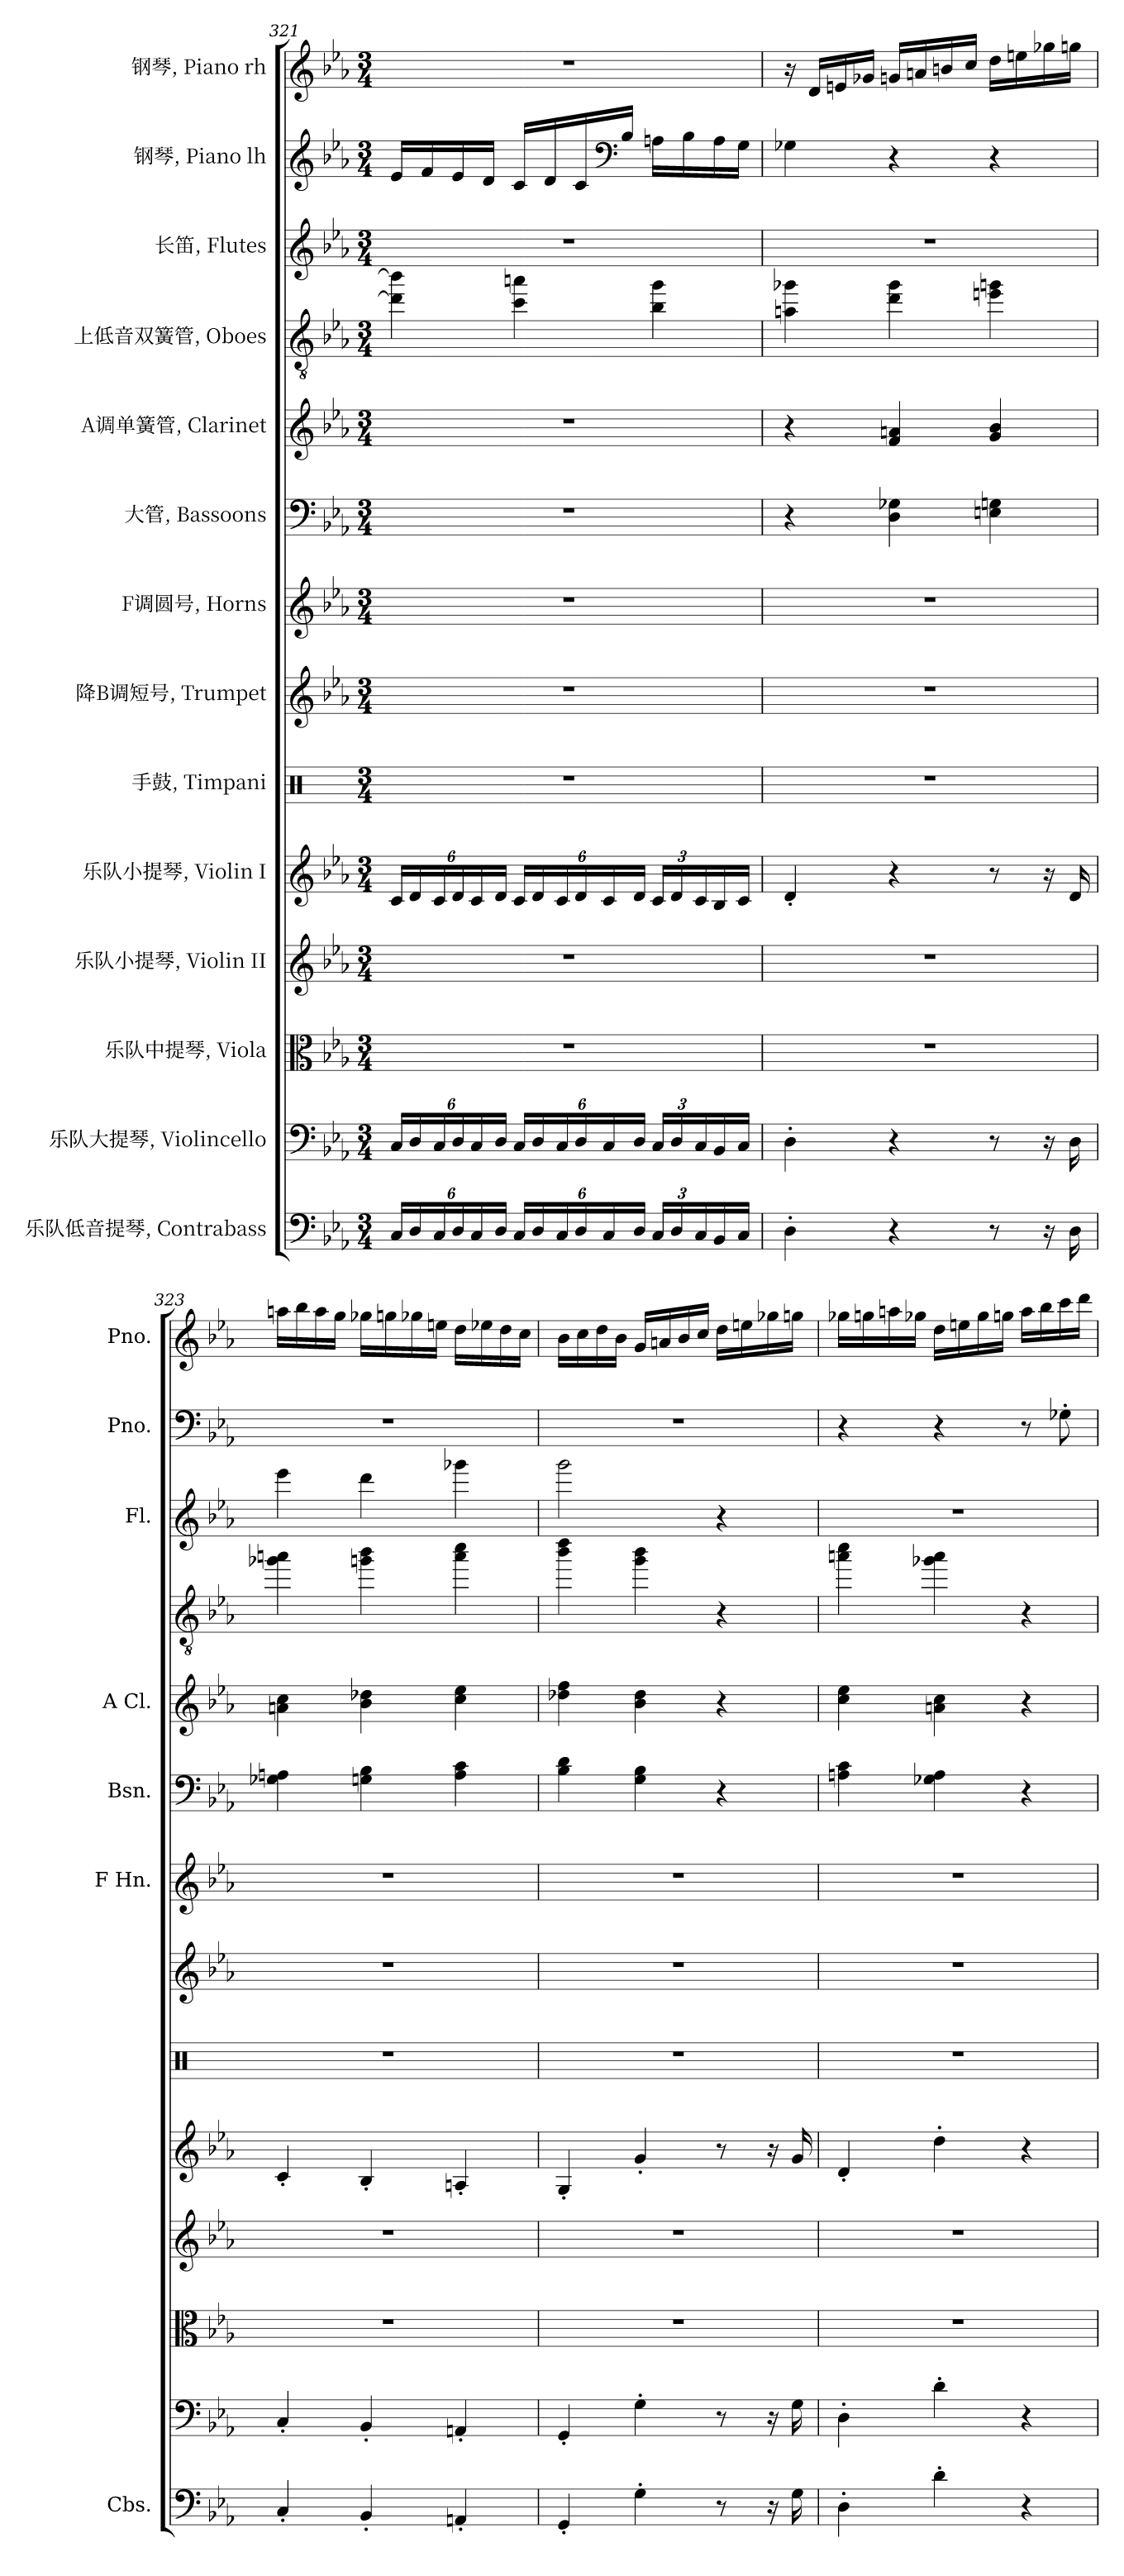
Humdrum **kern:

**kern	**kern	**kern	**kern	**kern	**kern	**kern	**kern	**kern	**kern	**kern	**kern	**kern	**kern
*part14	*part13	*part12	*part11	*part10	*part9	*part8	*part7	*part6	*part5	*part4	*part3	*part2	*part1
*staff14	*staff13	*staff12	*staff11	*staff10	*staff9	*staff8	*staff7	*staff6	*staff5	*staff4	*staff3	*staff2	*staff1
*I"乐队低音提琴, Contrabass	*I"乐队大提琴, Violincello	*I"乐队中提琴, Viola	*I"乐队小提琴, Violin II	*I"乐队小提琴, Violin I	*I"手鼓, Timpani	*I"降B调短号, Trumpet	*I"F调圆号, Horns	*I"大管, Bassoons	*I"A调单簧管, Clarinet	*I"上低音双簧管, Oboes	*I"长笛, Flutes	*I"钢琴, Piano lh	*I"钢琴, Piano rh
*I'Cbs.	*	*	*	*	*	*	*I'F Hn.	*I'Bsn.	*I'A Cl.	*	*I'Fl.	*I'Pno.	*I'Pno.
*clefF4	*clefF4	*clefC3	*clefG2	*clefG2	*clefX	*clefG2	*clefG2	*clefF4	*clefG2	*clefGv2	*clefG2	*clefG2	*clefG2
*ITrd7c12	*	*	*	*	*	*ITrd1c2	*ITrd4c7	*	*ITrd2c3	*	*	*	*
*k[b-e-a-]	*k[b-e-a-]	*k[b-e-a-]	*k[b-e-a-]	*k[b-e-a-]	*k[]	*k[b-e-a-d-g-]	*k[b-e-a-d-]	*k[b-e-a-]	*k[]	*k[b-e-a-]	*k[b-e-a-]	*k[b-e-a-]	*k[b-e-a-]
*M3/4	*M3/4	*M3/4	*M3/4	*M3/4	*M3/4	*M3/4	*M3/4	*M3/4	*M3/4	*M3/4	*M3/4	*M3/4	*M3/4
*Xbrackettup	*Xbrackettup	*	*	*Xbrackettup	*	*	*	*	*	*	*	*	*
=321	=321	=321	=321	=321	=321	=321	=321	=321	=321	=321	=321	=321	=321
24CC/LL	24C/LL	2.r	2.r	24c/LL	2.r	2.r	2.r	2.r	2.r	4dd-\] 4bb-\]	2.r	16e-/LL	2.r
24DD/	24D/	.	.	24d/	.	.	.	.	.	.	.	.	.
.	.	.	.	.	.	.	.	.	.	.	.	16f/	.
24CC/	24C/	.	.	24c/	.	.	.	.	.	.	.	.	.
24DD/	24D/	.	.	24d/	.	.	.	.	.	.	.	16e-/	.
24CC/	24C/	.	.	24c/	.	.	.	.	.	.	.	.	.
.	.	.	.	.	.	.	.	.	.	.	.	16d/JJ	.
24DD/JJ	24D/JJ	.	.	24d/JJ	.	.	.	.	.	.	.	.	.
24CC/LL	24C/LL	.	.	24c/LL	.	.	.	.	.	4cc\ 4aan\	.	16c/LL	.
24DD/	24D/	.	.	24d/	.	.	.	.	.	.	.	.	.
.	.	.	.	.	.	.	.	.	.	.	.	16d/	.
24CC/	24C/	.	.	24c/	.	.	.	.	.	.	.	.	.
24DD/	24D/	.	.	24d/	.	.	.	.	.	.	.	16c/	.
24CC/	24C/	.	.	24c/	.	.	.	.	.	.	.	.	.
*	*	*	*	*	*	*	*	*	*	*	*	*clefF4	*
.	.	.	.	.	.	.	.	.	.	.	.	16B-/JJ	.
24DD/JJ	24D/JJ	.	.	24d/JJ	.	.	.	.	.	.	.	.	.
24CC/LL	24C/LL	.	.	24c/LL	.	.	.	.	.	4b-\ 4gg\	.	16An\LL	.
24DD/	24D/	.	.	24d/	.	.	.	.	.	.	.	.	.
.	.	.	.	.	.	.	.	.	.	.	.	16B-\	.
24CC/	24C/	.	.	24c/	.	.	.	.	.	.	.	.	.
16BBB-/	16BB-/	.	.	16B-/	.	.	.	.	.	.	.	16A\	.
16CC/JJ	16C/JJ	.	.	16c/JJ	.	.	.	.	.	.	.	16G\JJ	.
!!LO:PB:g=z
=322	=322	=322	=322	=322	=322	=322	=322	=322	=322	=322	=322	=322	=322
4DD'\	4D'\	2.r	2.r	4d'/	2.r	2.r	2.r	4r	4r	4an\ 4gg-X\	2.r	4G-X\	16r
.	.	.	.	.	.	.	.	.	.	.	.	.	16d/LL
.	.	.	.	.	.	.	.	.	.	.	.	.	16en/
.	.	.	.	.	.	.	.	.	.	.	.	.	16g-X/JJ
4r	4r	.	.	4r	.	.	.	4D\ 4G-X\	4d/ 4f#X/	4dd\ 4gg-\	.	4r	16gn/LL
.	.	.	.	.	.	.	.	.	.	.	.	.	16an/
.	.	.	.	.	.	.	.	.	.	.	.	.	16bn/
.	.	.	.	.	.	.	.	.	.	.	.	.	16cc/JJ
8r	8r	.	.	8r	.	.	.	4En\ 4Gn\	4e/ 4g/	4een\ 4ggn\	.	4r	16dd\LL
.	.	.	.	.	.	.	.	.	.	.	.	.	16een\
16r	16r	.	.	16r	.	.	.	.	.	.	.	.	16gg-X\
16DD\	16D\	.	.	16d/	.	.	.	.	.	.	.	.	16ggn\JJ
=323	=323	=323	=323	=323	=323	=323	=323	=323	=323	=323	=323	=323	=323
4CC'/	4C'/	2.r	2.r	4c'/	2.r	2.r	2.r	4G-X\ 4An\	4f#X\ 4a\	4gg-X\ 4aan\	4eee-\	2.r	16aan\LL
.	.	.	.	.	.	.	.	.	.	.	.	.	16bb-\
.	.	.	.	.	.	.	.	.	.	.	.	.	16aa\
.	.	.	.	.	.	.	.	.	.	.	.	.	16gg\JJ
4BBB-'/	4BB-'/	.	.	4B-'/	.	.	.	4Gn\ 4B-\	4g\ 4b-X\	4ggn\ 4bb-\	4ddd\	.	16gg-X\LL
.	.	.	.	.	.	.	.	.	.	.	.	.	16ggn\
.	.	.	.	.	.	.	.	.	.	.	.	.	16gg-X\
.	.	.	.	.	.	.	.	.	.	.	.	.	16een\JJ
4AAAn'/	4AAn'/	.	.	4An'/	.	.	.	4A\ 4c\	4a\ 4cc\	4aa\ 4ccc\	4ggg-X\	.	16dd\LL
.	.	.	.	.	.	.	.	.	.	.	.	.	16ee-X\
.	.	.	.	.	.	.	.	.	.	.	.	.	16dd\
.	.	.	.	.	.	.	.	.	.	.	.	.	16cc\JJ
!!LO:PB:g=z
=324	=324	=324	=324	=324	=324	=324	=324	=324	=324	=324	=324	=324	=324
4GGG'/	4GG'/	2.r	2.r	4G'/	2.r	2.r	2.r	4B-\ 4d\	4b-X\ 4dd\	4bb-\ 4ddd\	2ggg\	2.r	16b-\LL
.	.	.	.	.	.	.	.	.	.	.	.	.	16cc\
.	.	.	.	.	.	.	.	.	.	.	.	.	16dd\
.	.	.	.	.	.	.	.	.	.	.	.	.	16b-\JJ
4GG'\	4G'\	.	.	4g'/	.	.	.	4G\ 4B-\	4g\ 4b-\	4gg\ 4bb-\	.	.	16g/LL
.	.	.	.	.	.	.	.	.	.	.	.	.	16an/
.	.	.	.	.	.	.	.	.	.	.	.	.	16b-/
.	.	.	.	.	.	.	.	.	.	.	.	.	16cc/JJ
8r	8r	.	.	8r	.	.	.	4r	4r	4r	4r	.	16dd\LL
.	.	.	.	.	.	.	.	.	.	.	.	.	16een\
16r	16r	.	.	16r	.	.	.	.	.	.	.	.	16gg-X\
16GG\	16G\	.	.	16g/	.	.	.	.	.	.	.	.	16ggn\JJ
=325	=325	=325	=325	=325	=325	=325	=325	=325	=325	=325	=325	=325	=325
4DD'\	4D'\	2.r	2.r	4d'/	2.r	2.r	2.r	4An\ 4c\	4a\ 4cc\	4aan\ 4ccc\	2.r	4r	16gg-X\LL
.	.	.	.	.	.	.	.	.	.	.	.	.	16ggn\
.	.	.	.	.	.	.	.	.	.	.	.	.	16aan\
.	.	.	.	.	.	.	.	.	.	.	.	.	16gg-X\JJ
4D'\	4d'\	.	.	4dd'\	.	.	.	4G-X\ 4A\	4f#X\ 4a\	4gg-X\ 4aa\	.	4r	16dd\LL
.	.	.	.	.	.	.	.	.	.	.	.	.	16een\
.	.	.	.	.	.	.	.	.	.	.	.	.	16gg-\
.	.	.	.	.	.	.	.	.	.	.	.	.	16ggn\JJ
4r	4r	.	.	4r	.	.	.	4r	4r	4r	.	8r	16aa\LL
.	.	.	.	.	.	.	.	.	.	.	.	.	16bb-\
.	.	.	.	.	.	.	.	.	.	.	.	8G-X'\	16ccc\
.	.	.	.	.	.	.	.	.	.	.	.	.	16ddd\JJ
=	=	=	=	=	=	=	=	=	=	=	=	=	=
*-	*-	*-	*-	*-	*-	*-	*-	*-	*-	*-	*-	*-	*-
